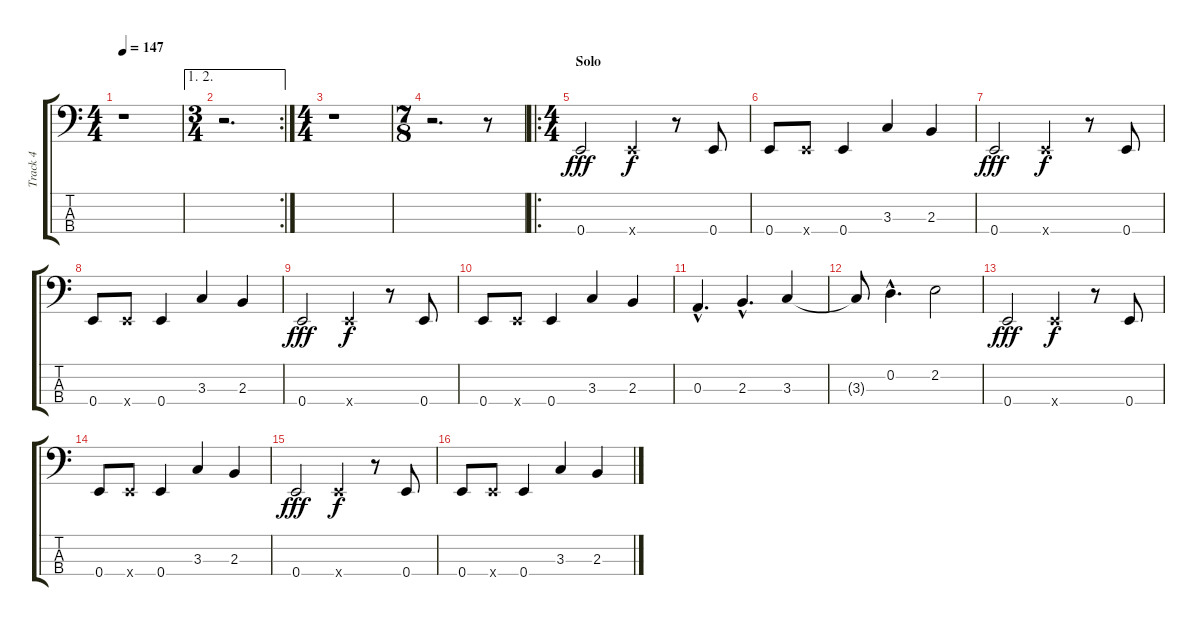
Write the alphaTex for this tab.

\track ("Track 4" "Track 4") {instrument electricbassfinger}
\staff {score tabs}
\tuning (G2 D2 A1 E1) {hide}
\ts (4 4)
\tempo 147
\clef f4
\ks c
r.1{dy fff} |
\ae (1 2)
\rc 2
\ts (3 4)
r.2{d} |
\ts (4 4)
r.1 |
\ts (7 8)
r.2{d} r.8 |
\ro
\ts (4 4)
\section ("" "Solo")
0.4.2 0.4{x}.4{dy f} r.8 0.4.8 |
0.4.8 0.4{x}.8 0.4.4 3.3.4 2.3.4 |
0.4.2{dy fff} 0.4{x}.4{dy f} r.8 0.4.8 |
0.4.8 0.4{x}.8 0.4.4 3.3.4 2.3.4 |
0.4.2{dy fff} 0.4{x}.4{dy f} r.8 0.4.8 |
0.4.8 0.4{x}.8 0.4.4 3.3.4 2.3.4 |
0.3{hac}.4{d} 2.3{hac}.4{d} 3.3.4 |
3.3{t}.8 0.2{hac}.4{d} 2.2.2 |
0.4.2{dy fff} 0.4{x}.4{dy f} r.8 0.4.8 |
0.4.8 0.4{x}.8 0.4.4 3.3.4 2.3.4 |
0.4.2{dy fff} 0.4{x}.4{dy f} r.8 0.4.8 |
0.4.8 0.4{x}.8 0.4.4 3.3.4 2.3.4
